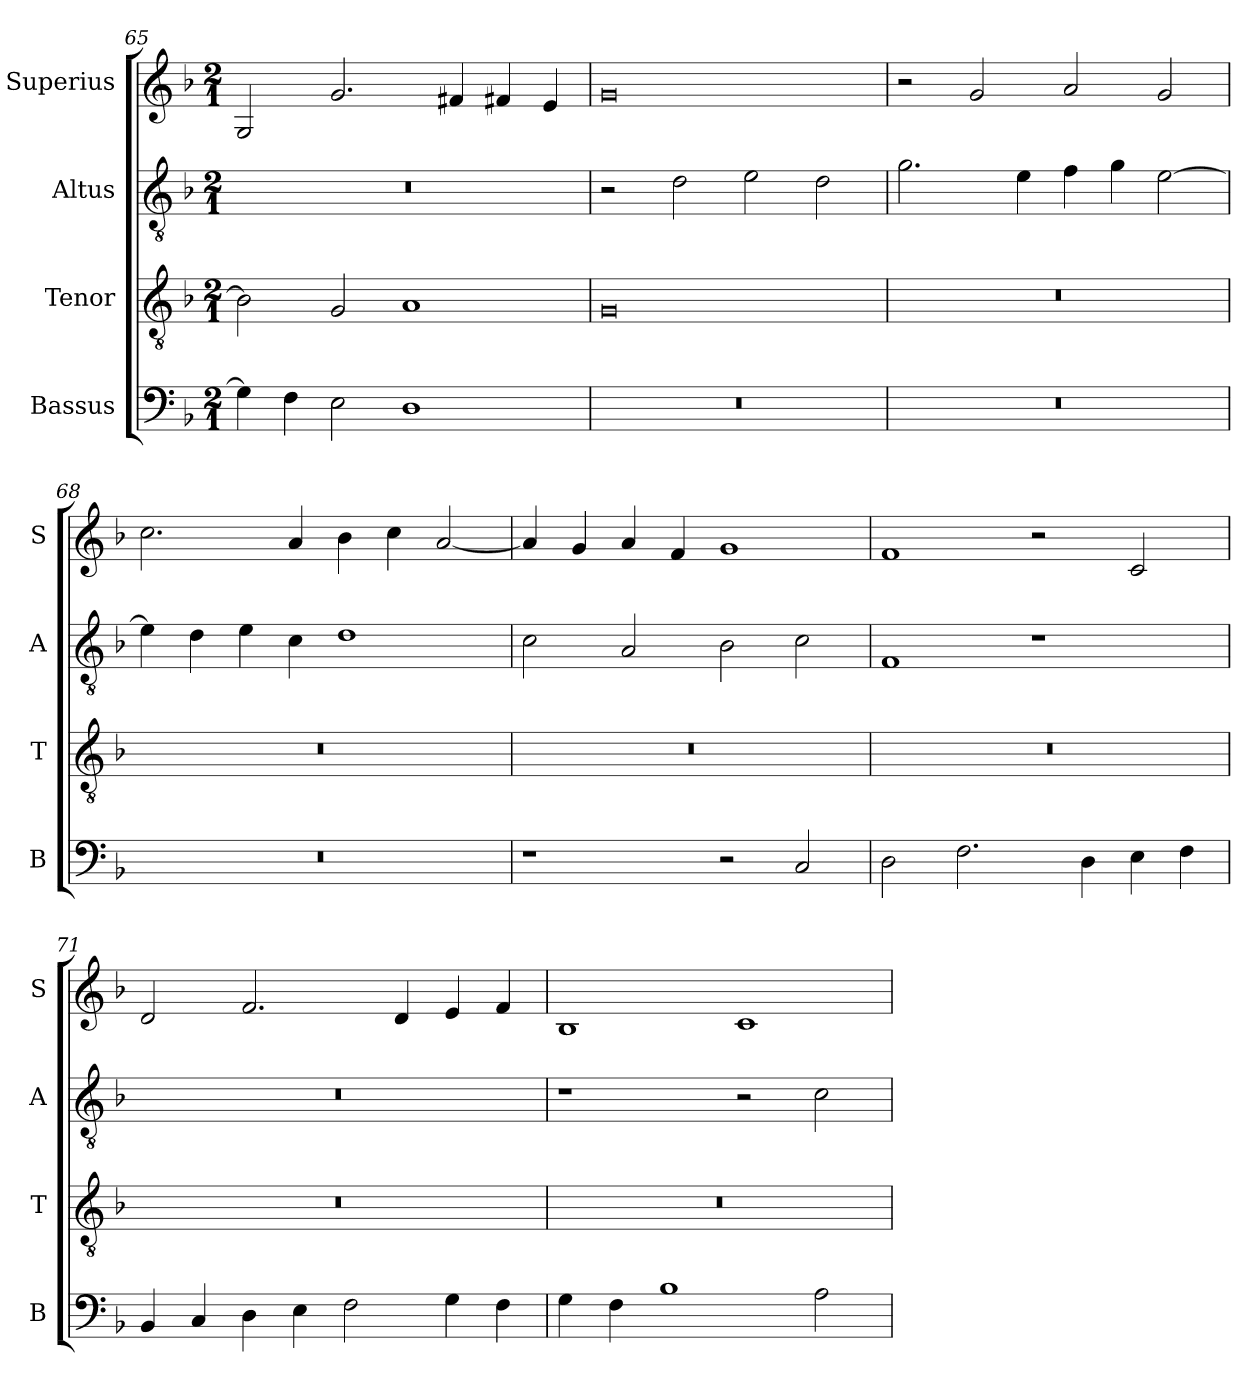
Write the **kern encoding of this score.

**kern	**kern	**kern	**kern
*part4	*part3	*part2	*part1
*staff4	*staff3	*staff2	*staff1
*I"Bassus	*I"Tenor	*I"Altus	*I"Superius
*I'B	*I'T	*I'A	*I'S
*clefF4	*clefGv2	*clefGv2	*clefG2
*k[b-]	*k[b-]	*k[b-]	*k[b-]
*M2/1	*M2/1	*M2/1	*M2/1
=65	=65	=65	=65
4G\]	2B-\]	0r	2G/
4F\	.	.	.
2E\	2G/	.	2.g/
1D	1A	.	.
.	.	.	4f#X/
.	.	.	4f#X/
.	.	.	4e/
=66	=66	=66	=66
0r	0G	2r	0g
.	.	2d\	.
.	.	2e\	.
.	.	2d\	.
=67	=67	=67	=67
0r	0r	2.g\	2r
.	.	.	2g/
.	.	4e\	.
.	.	4f\	2a/
.	.	4g\	.
.	.	[2e\	2g/
=68	=68	=68	=68
0r	0r	4e\]	2.cc\
.	.	4d\	.
.	.	4e\	.
.	.	4c\	4a/
.	.	1d	4b-\
.	.	.	4cc\
.	.	.	[2a/
=69	=69	=69	=69
1r	0r	2c\	4a/]
.	.	.	4g/
.	.	2A/	4a/
.	.	.	4f/
2r	.	2B-\	1g
2C/	.	2c\	.
=70	=70	=70	=70
2D\	0r	1F	1f
2.F\	.	.	.
.	.	1r	2r
4D\	.	.	.
4E\	.	.	2c/
4F\	.	.	.
=71	=71	=71	=71
4BB-/	0r	0r	2d/
4C/	.	.	.
4D\	.	.	2.f/
4E\	.	.	.
2F\	.	.	.
.	.	.	4d/
4G\	.	.	4e/
4F\	.	.	4f/
=72	=72	=72	=72
4G\	0r	1r	1B-
4F\	.	.	.
1B-	.	.	.
.	.	2r	1c
2A\	.	2c\	.
=	=	=	=
*-	*-	*-	*-
